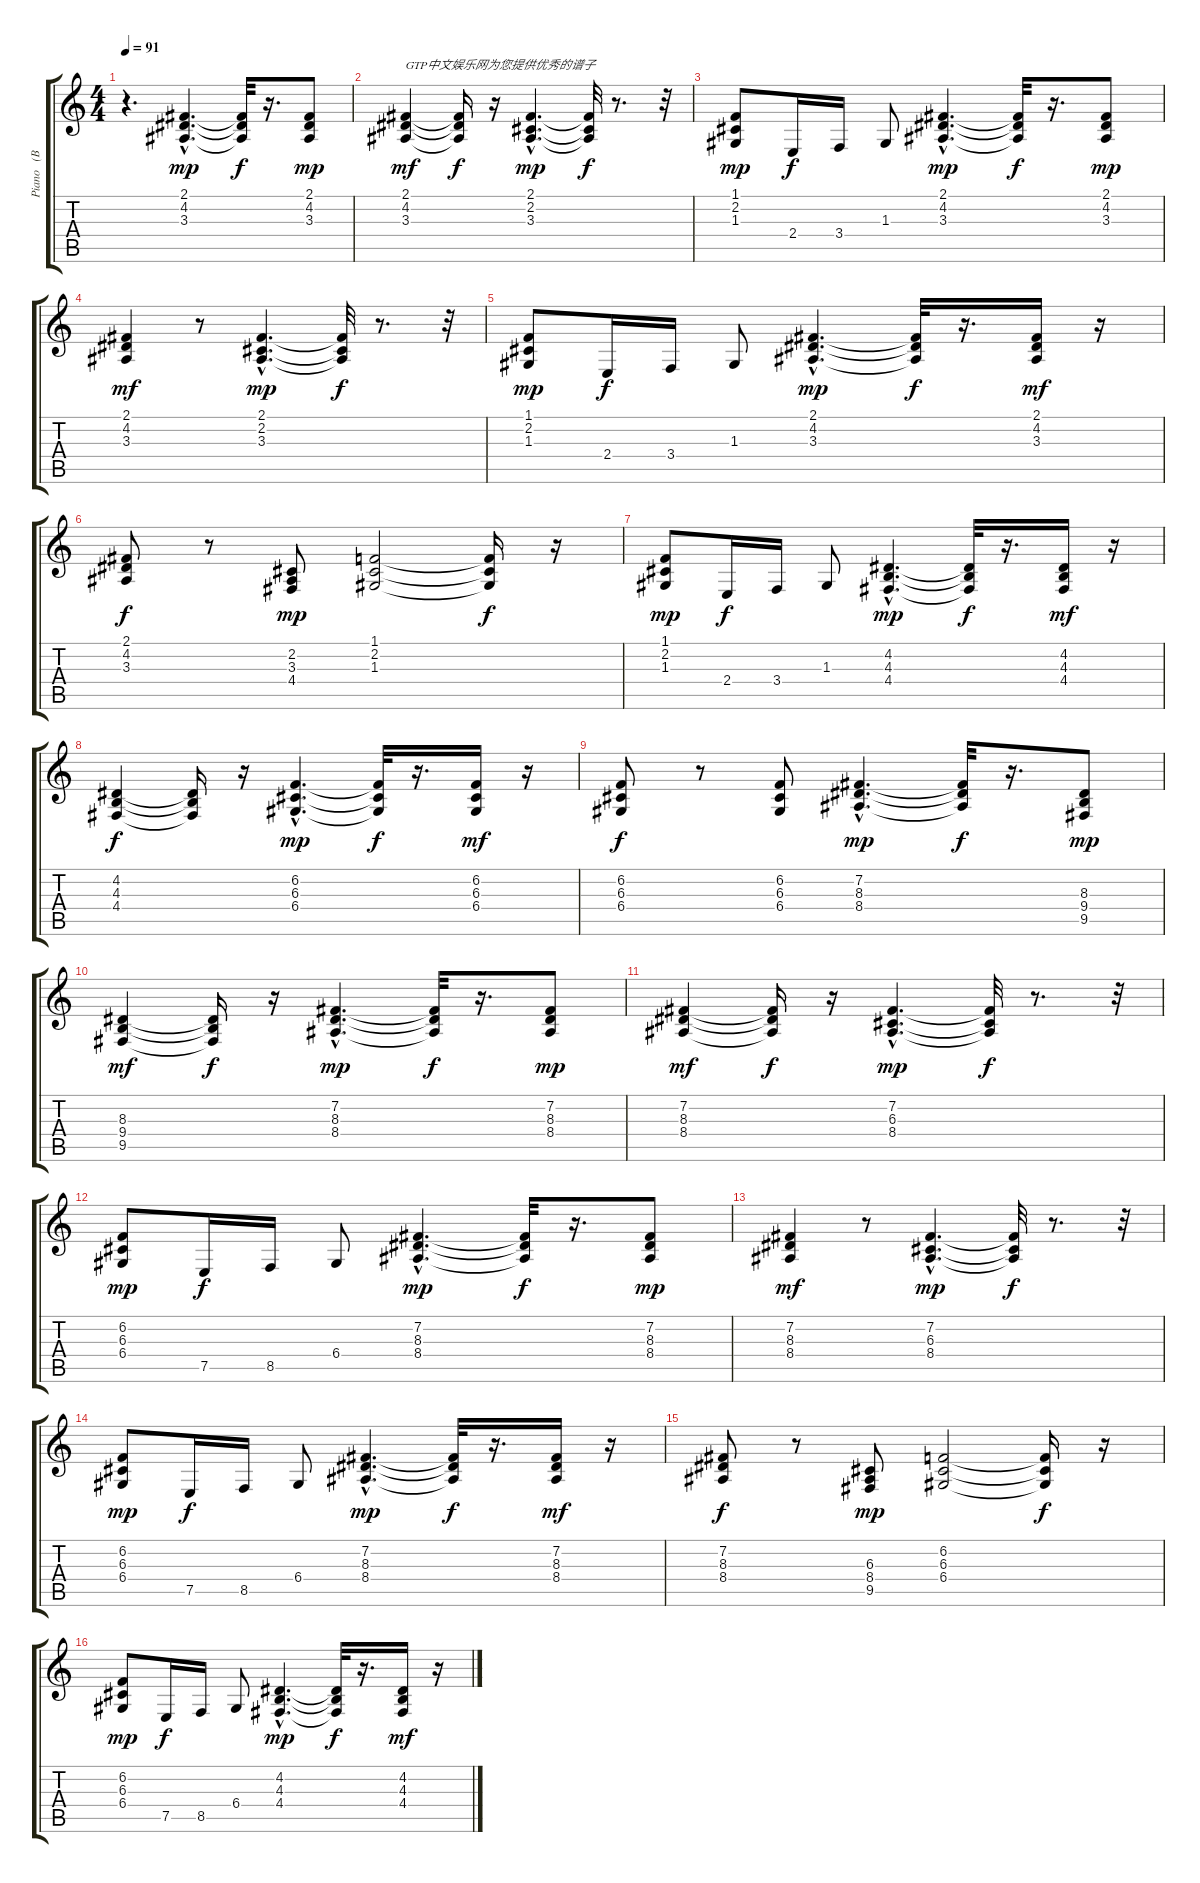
\track ("Piano   (BB)" "Piano   (B") {instrument clavinet}
\staff {score tabs}
\tuning (E4 B3 G3 D3 A2 E2) {hide}
\ts (4 4)
\tempo 91
\clef g2
\ks c
r.4{d dy mp instrument clavinet} (2.1{hac} 4.2{hac} 3.3{hac}).4{d} (2.1{t} 4.2{t} 3.3{t}).32{dy f} r.16{d} (2.1 4.2 3.3).8{dy mp} |
(2.1 4.2 3.3).4{txt "GTP中文娱乐网为您提供优秀的谱子" dy mf} (2.1{t} 4.2{t} 3.3{t}).16{dy f} r.16 (2.1{hac} 2.2{hac} 3.3{hac}).4{d dy mp} (2.1{t} 2.2{t} 3.3{t}).32{dy f} r.8{d} r.32 |
(1.1 2.2 1.3).8{dy mp} 2.4.16{dy f} 3.4.16 1.3.8 (2.1{hac} 4.2{hac} 3.3{hac}).4{d dy mp} (2.1{t} 4.2{t} 3.3{t}).32{dy f} r.16{d} (2.1 4.2 3.3).8{dy mp} |
(2.1 4.2 3.3).4{dy mf} r.8 (2.1{hac} 2.2{hac} 3.3{hac}).4{d dy mp} (2.1{t} 2.2{t} 3.3{t}).32{dy f} r.8{d} r.32 |
(1.1 2.2 1.3).8{dy mp} 2.4.16{dy f} 3.4.16 1.3.8 (2.1{hac} 4.2{hac} 3.3{hac}).4{d dy mp} (2.1{t} 4.2{t} 3.3{t}).32{dy f} r.16{d} (2.1 4.2 3.3).16{dy mf} r.16 |
(2.1 4.2 3.3).8{dy f} r.8 (2.2 3.3 4.4).8{dy mp} (1.1 2.2 1.3).2 (1.1{t} 2.2{t} 1.3{t}).16{dy f} r.16 |
(1.1 2.2 1.3).8{dy mp} 2.4.16{dy f} 3.4.16 1.3.8 (4.2{hac} 4.3{hac} 4.4{hac}).4{d dy mp} (4.2{t} 4.3{t} 4.4{t}).32{dy f} r.16{d} (4.2 4.3 4.4).16{dy mf} r.16 |
(4.2 4.3 4.4).4{dy f} (4.2{t} 4.3{t} 4.4{t}).16 r.16 (6.2{hac} 6.3{hac} 6.4{hac}).4{d dy mp} (6.2{t} 6.3{t} 6.4{t}).32{dy f} r.16{d} (6.2 6.3 6.4).16{dy mf} r.16 |
(6.2 6.3 6.4).8{dy f} r.8 (6.2 6.3 6.4).8 (7.2{hac} 8.3{hac} 8.4{hac}).4{d dy mp} (7.2{t} 8.3{t} 8.4{t}).32{dy f} r.16{d} (8.3 9.4 9.5).8{dy mp} |
(8.3 9.4 9.5).4{dy mf} (8.3{t} 9.4{t} 9.5{t}).16{dy f} r.16 (7.2{hac} 8.3{hac} 8.4{hac}).4{d dy mp} (7.2{t} 8.3{t} 8.4{t}).32{dy f} r.16{d} (7.2 8.3 8.4).8{dy mp} |
(7.2 8.3 8.4).4{dy mf} (7.2{t} 8.3{t} 8.4{t}).16{dy f} r.16 (7.2{hac} 6.3{hac} 8.4{hac}).4{d dy mp} (7.2{t} 6.3{t} 8.4{t}).32{dy f} r.8{d} r.32 |
(6.2 6.3 6.4).8{dy mp} 7.5.16{dy f} 8.5.16 6.4.8 (7.2{hac} 8.3{hac} 8.4{hac}).4{d dy mp} (7.2{t} 8.3{t} 8.4{t}).32{dy f} r.16{d} (7.2 8.3 8.4).8{dy mp} |
(7.2 8.3 8.4).4{dy mf} r.8 (7.2{hac} 6.3{hac} 8.4{hac}).4{d dy mp} (7.2{t} 6.3{t} 8.4{t}).32{dy f} r.8{d} r.32 |
(6.2 6.3 6.4).8{dy mp} 7.5.16{dy f} 8.5.16 6.4.8 (7.2{hac} 8.3{hac} 8.4{hac}).4{d dy mp} (7.2{t} 8.3{t} 8.4{t}).32{dy f} r.16{d} (7.2 8.3 8.4).16{dy mf} r.16 |
(7.2 8.3 8.4).8{dy f} r.8 (6.3 8.4 9.5).8{dy mp} (6.2 6.3 6.4).2 (6.2{t} 6.3{t} 6.4{t}).16{dy f} r.16 |
(6.2 6.3 6.4).8{dy mp} 7.5.16{dy f} 8.5.16 6.4.8 (4.2{hac} 4.3{hac} 4.4{hac}).4{d dy mp} (4.2{t} 4.3{t} 4.4{t}).32{dy f} r.16{d} (4.2 4.3 4.4).16{dy mf} r.16
